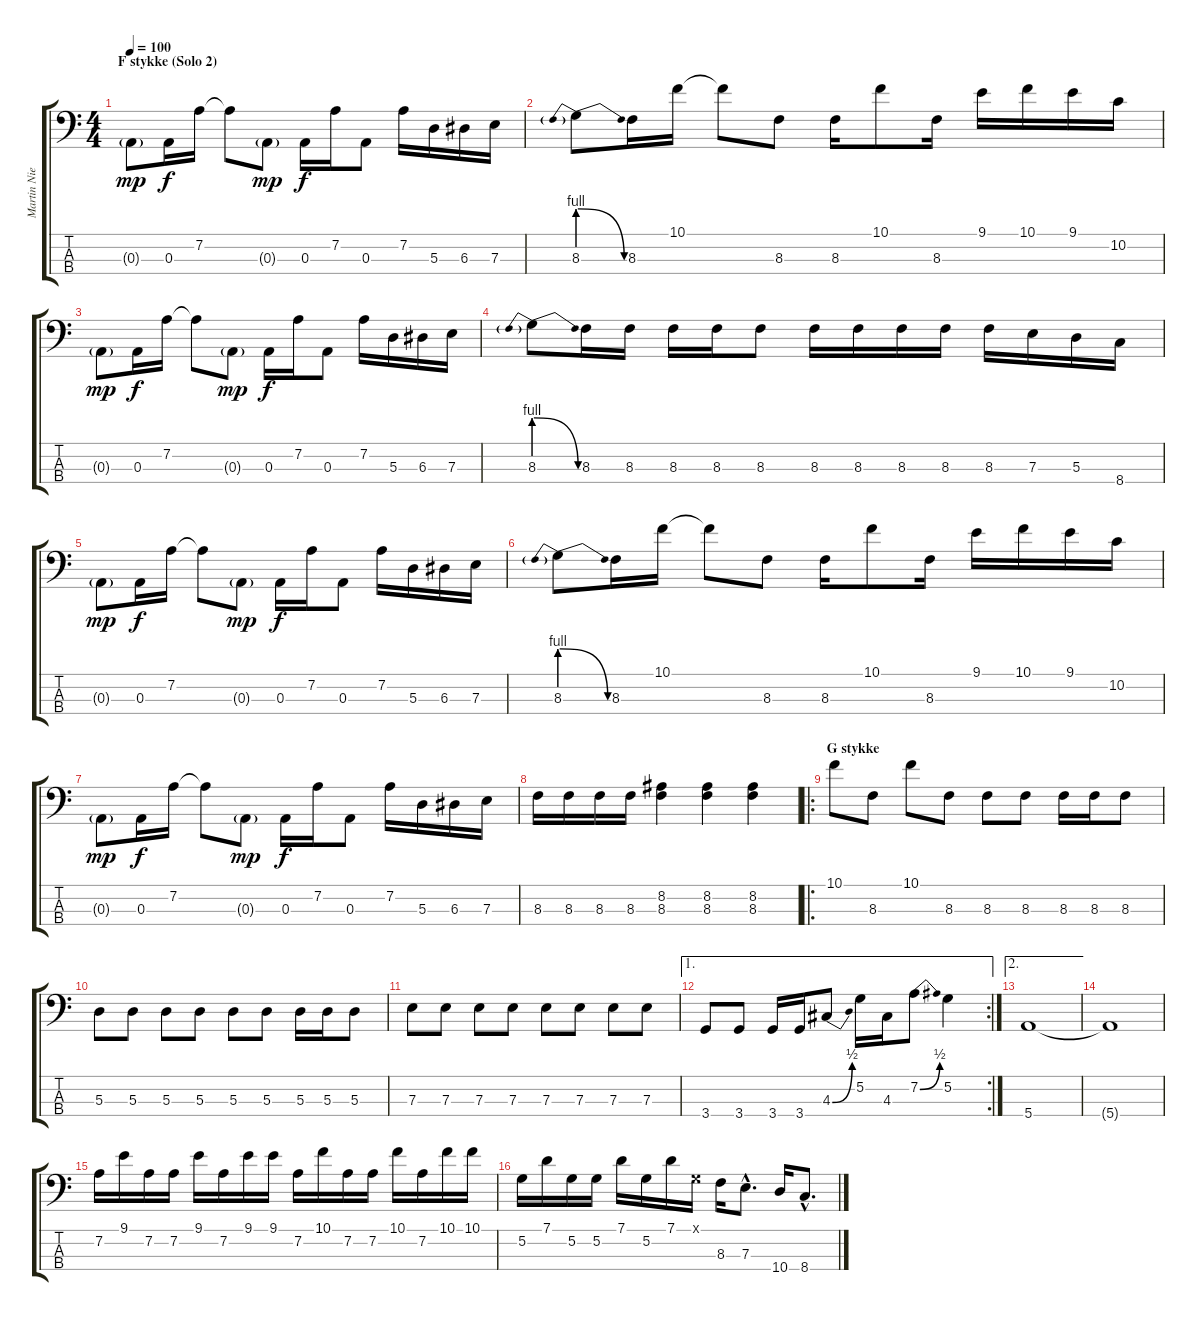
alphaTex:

\track ("Martin Nielsen (Bass)" "Martin Nie") {instrument electricbasspick}
\staff {score tabs}
\tuning (G2 D2 A1 E1) {hide}
\ts (4 4)
\section ("" "F stykke (Solo 2)")
\tempo 100
\clef f4
\ks c
0.3{g}.8{dy mp} 0.3.16{dy f} 7.2.16 7.2{t}.8 0.3{g}.8{dy mp} 0.3.16{dy f} 7.2.16 0.3.8 7.2.16 5.3.16 6.3.16 7.3.16 |
8.3{be (prebendrelease 0 4 60 0)}.8 8.3.16 10.1.16 10.1{t}.8 8.3.8 8.3.16 10.1.8 8.3.16 9.1.16 10.1.16 9.1.16 10.2.16 |
0.3{g}.8{dy mp} 0.3.16{dy f} 7.2.16 7.2{t}.8 0.3{g}.8{dy mp} 0.3.16{dy f} 7.2.16 0.3.8 7.2.16 5.3.16 6.3.16 7.3.16 |
8.3{be (prebendrelease 0 4 60 0)}.8 8.3.16 8.3.16 8.3.16 8.3.16 8.3.8 8.3.16 8.3.16 8.3.16 8.3.16 8.3.16 7.3.16 5.3.16 8.4.16 |
0.3{g}.8{dy mp} 0.3.16{dy f} 7.2.16 7.2{t}.8 0.3{g}.8{dy mp} 0.3.16{dy f} 7.2.16 0.3.8 7.2.16 5.3.16 6.3.16 7.3.16 |
8.3{be (prebendrelease 0 4 60 0)}.8 8.3.16 10.1.16 10.1{t}.8 8.3.8 8.3.16 10.1.8 8.3.16 9.1.16 10.1.16 9.1.16 10.2.16 |
0.3{g}.8{dy mp} 0.3.16{dy f} 7.2.16 7.2{t}.8 0.3{g}.8{dy mp} 0.3.16{dy f} 7.2.16 0.3.8 7.2.16 5.3.16 6.3.16 7.3.16 |
8.3.16 8.3.16 8.3.16 8.3.16 (8.2 8.3).4 (8.2 8.3).4 (8.2 8.3).4 |
\ro
\section ("" "G stykke")
10.1.8 8.3.8 10.1.8 8.3.8 8.3.8 8.3.8 8.3.16 8.3.16 8.3.8 |
5.3.8 5.3.8 5.3.8 5.3.8 5.3.8 5.3.8 5.3.16 5.3.16 5.3.8 |
7.3.8 7.3.8 7.3.8 7.3.8 7.3.8 7.3.8 7.3.8 7.3.8 |
\ae 1
\rc 2
3.4.8 3.4.8 3.4.16 3.4.16 4.3{be (bend 0 0 60 2)}.8 5.2.16 4.3.16 7.2{be (bend 0 0 60 2)}.8 5.2.4 |
\ae 2
5.4.1 |
5.4{t}.1 |
7.2.16 9.1.16 7.2.16 7.2.16 9.1.16 7.2.16 9.1.16 9.1.16 7.2.16 10.1.16 7.2.16 7.2.16 10.1.16 7.2.16 10.1.16 10.1.16 |
5.2.16 7.1.16 5.2.16 5.2.16 7.1.16 5.2.16 7.1.16 0.1{x}.16 8.3.16 7.3{hac}.8{d} 10.4.16 8.4{hac}.8{d}
